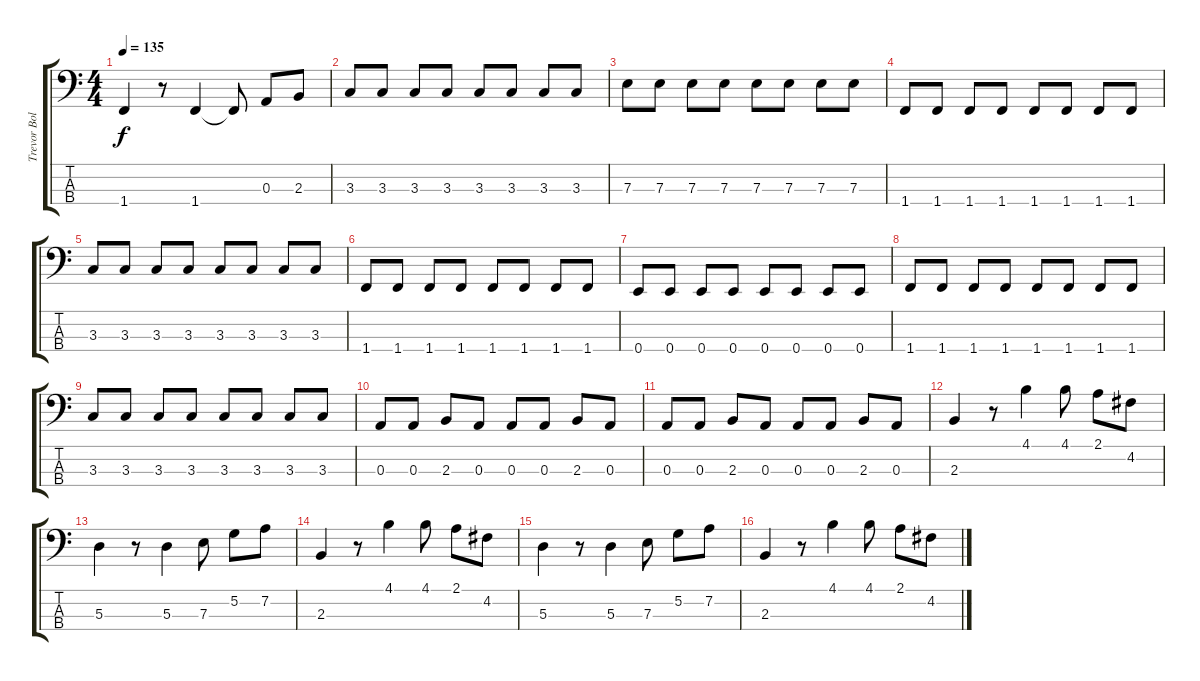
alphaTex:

\track ("Trevor Bolder - Bass" "Trevor Bol") {instrument electricbassfinger}
\staff {score tabs}
\tuning (G2 D2 A1 E1) {hide}
\ts (4 4)
\tempo 135
\clef f4
\ks c
1.4.4{dy f} r.8 1.4.4 1.4{t}.8 0.3.8 2.3.8 |
3.3.8 3.3.8 3.3.8 3.3.8 3.3.8 3.3.8 3.3.8 3.3.8 |
7.3.8 7.3.8 7.3.8 7.3.8 7.3.8 7.3.8 7.3.8 7.3.8 |
1.4.8 1.4.8 1.4.8 1.4.8 1.4.8 1.4.8 1.4.8 1.4.8 |
3.3.8 3.3.8 3.3.8 3.3.8 3.3.8 3.3.8 3.3.8 3.3.8 |
1.4.8 1.4.8 1.4.8 1.4.8 1.4.8 1.4.8 1.4.8 1.4.8 |
0.4.8 0.4.8 0.4.8 0.4.8 0.4.8 0.4.8 0.4.8 0.4.8 |
1.4.8 1.4.8 1.4.8 1.4.8 1.4.8 1.4.8 1.4.8 1.4.8 |
3.3.8 3.3.8 3.3.8 3.3.8 3.3.8 3.3.8 3.3.8 3.3.8 |
0.3.8 0.3.8 2.3.8 0.3.8 0.3.8 0.3.8 2.3.8 0.3.8 |
0.3.8 0.3.8 2.3.8 0.3.8 0.3.8 0.3.8 2.3.8 0.3.8 |
2.3.4 r.8 4.1.4 4.1.8 2.1.8 4.2.8 |
5.3.4 r.8 5.3.4 7.3.8 5.2.8 7.2.8 |
2.3.4 r.8 4.1.4 4.1.8 2.1.8 4.2.8 |
5.3.4 r.8 5.3.4 7.3.8 5.2.8 7.2.8 |
2.3.4 r.8 4.1.4 4.1.8 2.1.8 4.2.8
